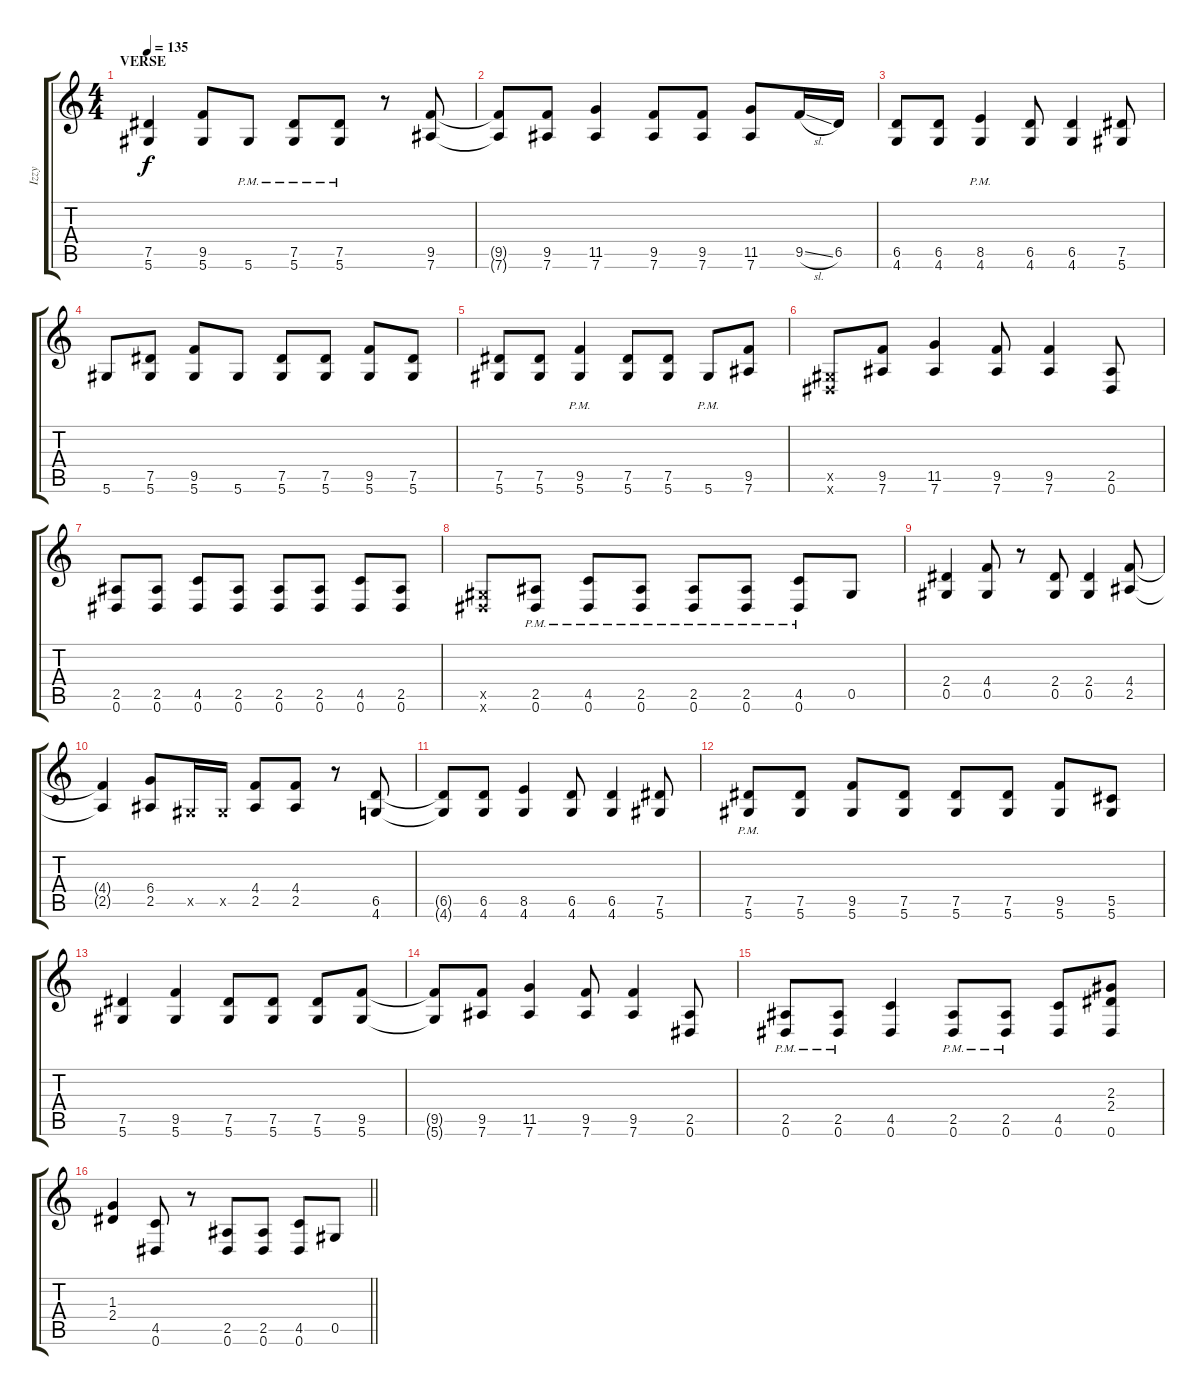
\track ("Izzy" "Izzy") {instrument overdrivenguitar}
\staff {score tabs}
\tuning (Eb4 Bb3 Gb3 Db3 Ab2 Eb2) {hide}
\ts (4 4)
\section ("" "VERSE")
\tempo 135
\clef g2
\ks c
(7.5 5.6).4{dy f} (9.5 5.6).8 5.6{pm}.8 (7.5{pm} 5.6{pm}).8 (7.5{pm} 5.6{pm}).8 r.8 (9.5 7.6).8 |
(9.5{t} 7.6{t}).8 (9.5 7.6).8 (11.5 7.6).4 (9.5 7.6).8 (9.5 7.6).8 (11.5 7.6).8 9.5{sl}.16 6.5.16 |
(6.5 4.6).8 (6.5 4.6).8 (8.5{pm} 4.6{pm}).4 (6.5 4.6).8 (6.5 4.6).4 (7.5 5.6).8 |
5.6.8 (7.5 5.6).8 (9.5 5.6).8 5.6.8 (7.5 5.6).8 (7.5 5.6).8 (9.5 5.6).8 (7.5 5.6).8 |
(7.5 5.6).8 (7.5 5.6).8 (9.5{pm} 5.6{pm}).4 (7.5 5.6).8 (7.5 5.6).8 5.6{pm}.8 (9.5 7.6).8 |
(0.5{x} 0.6{x}).8 (9.5 7.6).8 (11.5 7.6).4 (9.5 7.6).8 (9.5 7.6).4 (2.5 0.6).8 |
(2.5 0.6).8 (2.5 0.6).8 (4.5 0.6).8 (2.5 0.6).8 (2.5 0.6).8 (2.5 0.6).8 (4.5 0.6).8 (2.5 0.6).8 |
(0.5{x} 0.6{x}).8 (2.5{pm} 0.6{pm}).8 (4.5{pm} 0.6{pm}).8 (2.5{pm} 0.6{pm}).8 (2.5{pm} 0.6{pm}).8 (2.5{pm} 0.6{pm}).8 (4.5{pm} 0.6{pm}).8 0.5.8 |
(2.4 0.5).4 (4.4 0.5).8 r.8 (2.4 0.5).8 (2.4 0.5).4 (4.4 2.5).8 |
(4.4{t} 2.5{t}).4 (6.4 2.5).8 0.5{x}.16 0.5{x}.16 (4.4 2.5).8 (4.4 2.5).8 r.8 (6.5 4.6).8 |
(6.5{t} 4.6{t}).8 (6.5 4.6).8 (8.5 4.6).4 (6.5 4.6).8 (6.5 4.6).4 (7.5 5.6).8 |
(7.5{pm} 5.6{pm}).8 (7.5 5.6).8 (9.5 5.6).8 (7.5 5.6).8 (7.5 5.6).8 (7.5 5.6).8 (9.5 5.6).8 (5.5 5.6).8 |
(7.5 5.6).4 (9.5 5.6).4 (7.5 5.6).8 (7.5 5.6).8 (7.5 5.6).8 (9.5 5.6).8 |
(9.5{t} 5.6{t}).8 (9.5 7.6).8 (11.5 7.6).4 (9.5 7.6).8 (9.5 7.6).4 (2.5 0.6).8 |
(2.5{pm} 0.6{pm}).8 (2.5{pm} 0.6{pm}).8 (4.5 0.6).4 (2.5{pm} 0.6{pm}).8 (2.5{pm} 0.6{pm}).8 (4.5 0.6).8 (2.3 2.4 0.6).8 |
\barLineRight lightlight
(1.3 2.4).4 (4.5 0.6).8 r.8 (2.5 0.6).8 (2.5 0.6).8 (4.5 0.6).8 0.5.8
